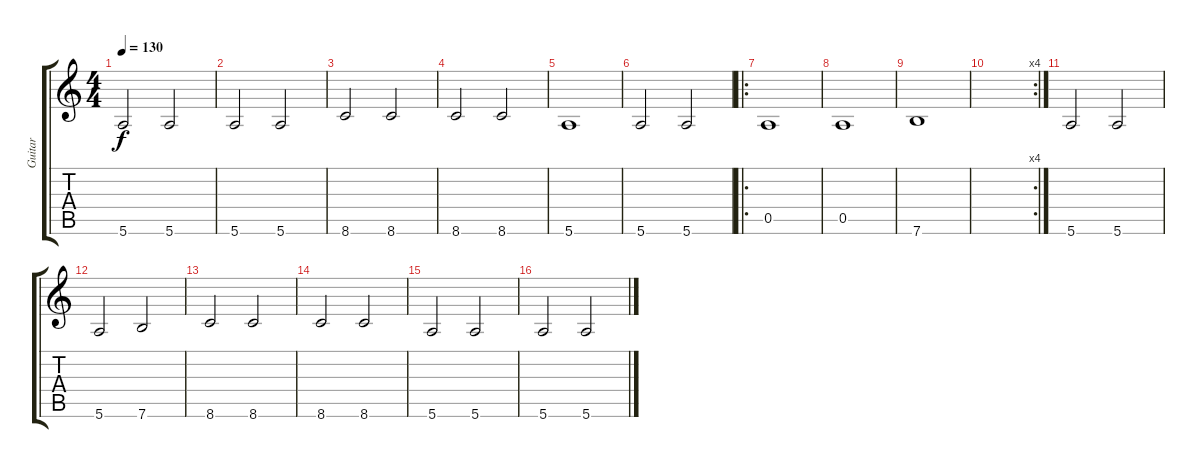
\track ("Guitar" "Guitar") {instrument acousticguitarnylon}
\staff {score tabs}
\tuning (E4 B3 G3 D3 A2 E2) {hide}
\ts (4 4)
\tempo 130
\clef g2
\ks c
5.6.2{dy f} 5.6.2 |
5.6.2 5.6.2 |
8.6.2 8.6.2 |
8.6.2 8.6.2 |
5.6.1 |
5.6.2 5.6.2 |
\ro
0.5.1 |
0.5.1 |
7.6.1 |
\rc 4
|
5.6.2{volume 15} 5.6.2 |
5.6.2 7.6.2 |
8.6.2 8.6.2 |
8.6.2 8.6.2 |
5.6.2 5.6.2 |
5.6.2 5.6.2
